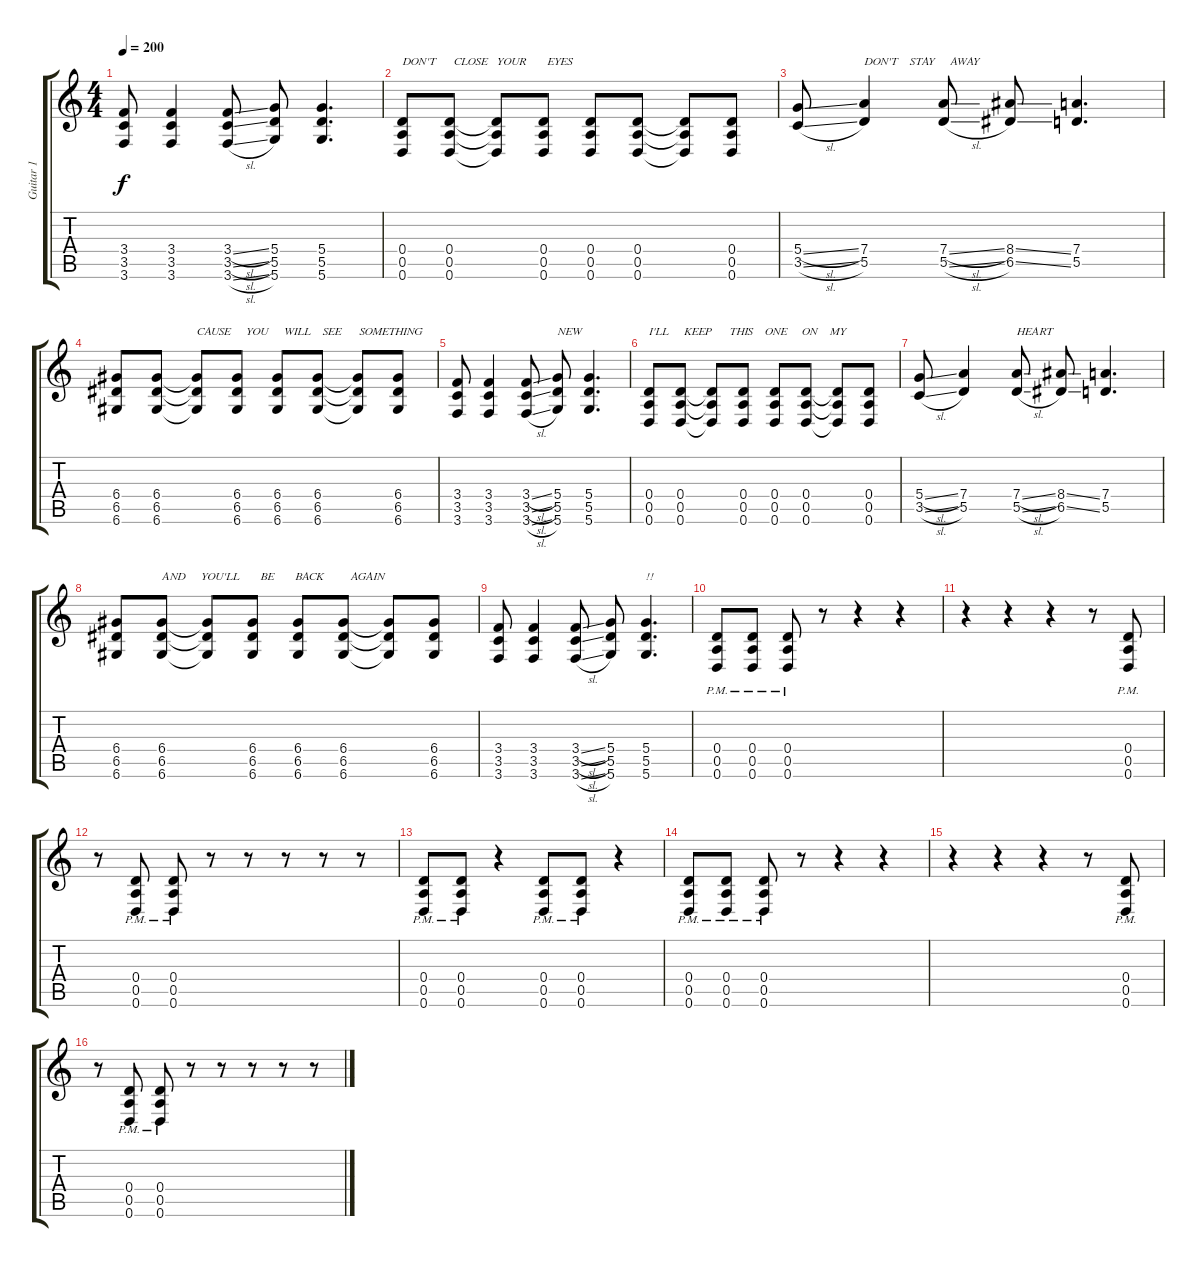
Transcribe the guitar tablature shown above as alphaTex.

\track ("Guitar 1" "Guitar 1") {instrument distortionguitar}
\staff {score tabs}
\tuning (E4 B3 G3 D3 A2 D2) {hide}
\ts (4 4)
\tempo 200
\clef g2
\ks c
(3.4 3.5 3.6).8{dy f} (3.4 3.5 3.6).4 (3.4{sl} 3.5{sl} 3.6{sl}).8 (5.4 5.5 5.6).8 (5.4 5.5 5.6).4{d} |
(0.4 0.5 0.6).8{txt "DON'T      CLOSE   YOUR       EYES"} (0.4 0.5 0.6).8 (0.4{t} 0.5{t} 0.6{t}).8 (0.4 0.5 0.6).8 (0.4 0.5 0.6).8 (0.4 0.5 0.6).8 (0.4{t} 0.5{t} 0.6{t}).8 (0.4 0.5 0.6).8 |
(5.4{sl} 3.5{sl}).8 (7.4 5.5).4{txt "DON'T    STAY     AWAY"} (7.4{sl} 5.5{sl}).8 (8.4{ss} 6.5{ss}).8 (7.4 5.5).4{d} |
(6.4 6.5 6.6).8 (6.4 6.5 6.6).8 (6.4{t} 6.5{t} 6.6{t}).8{txt "CAUSE     YOU     WILL    SEE      SOMETHING"} (6.4 6.5 6.6).8 (6.4 6.5 6.6).8 (6.4 6.5 6.6).8 (6.4{t} 6.5{t} 6.6{t}).8 (6.4 6.5 6.6).8 |
(3.4 3.5 3.6).8 (3.4 3.5 3.6).4 (3.4{sl} 3.5{sl} 3.6{sl}).8 (5.4 5.5 5.6).8{txt "NEW"} (5.4 5.5 5.6).4{d} |
(0.4 0.5 0.6).8{txt "I'LL     KEEP      THIS    ONE     ON    MY"} (0.4 0.5 0.6).8 (0.4{t} 0.5{t} 0.6{t}).8 (0.4 0.5 0.6).8 (0.4 0.5 0.6).8 (0.4 0.5 0.6).8 (0.4{t} 0.5{t} 0.6{t}).8 (0.4 0.5 0.6).8 |
(5.4{sl} 3.5{sl}).8 (7.4 5.5).4 (7.4{sl} 5.5{sl}).8{txt "HEART"} (8.4{ss} 6.5{ss}).8 (7.4 5.5).4{d} |
(6.4 6.5 6.6).8 (6.4 6.5 6.6).8{txt "AND     YOU'LL       BE       BACK         AGAIN  "} (6.4{t} 6.5{t} 6.6{t}).8 (6.4 6.5 6.6).8 (6.4 6.5 6.6).8 (6.4 6.5 6.6).8 (6.4{t} 6.5{t} 6.6{t}).8 (6.4 6.5 6.6).8 |
(3.4 3.5 3.6).8 (3.4 3.5 3.6).4 (3.4{sl} 3.5{sl} 3.6{sl}).8 (5.4 5.5 5.6).8 (5.4 5.5 5.6).4{d txt "!!"} |
(0.4{pm} 0.5{pm} 0.6{pm}).8{volume 16} (0.4{pm} 0.5{pm} 0.6{pm}).8 (0.4{pm} 0.5{pm} 0.6{pm}).8 r.8 r.4 r.4 |
r.4 r.4 r.4 r.8 (0.4{pm} 0.5{pm} 0.6{pm}).8 |
r.8 (0.4{pm} 0.5{pm} 0.6{pm}).8 (0.4{pm} 0.5{pm} 0.6{pm}).8 r.8 r.8 r.8 r.8 r.8 |
(0.4{pm} 0.5{pm} 0.6{pm}).8 (0.4{pm} 0.5{pm} 0.6{pm}).8 r.4 (0.4{pm} 0.5{pm} 0.6{pm}).8 (0.4{pm} 0.5{pm} 0.6{pm}).8 r.4 |
(0.4{pm} 0.5{pm} 0.6{pm}).8 (0.4{pm} 0.5{pm} 0.6{pm}).8 (0.4{pm} 0.5{pm} 0.6{pm}).8 r.8 r.4 r.4 |
r.4 r.4 r.4 r.8 (0.4{pm} 0.5{pm} 0.6{pm}).8 |
r.8 (0.4{pm} 0.5{pm} 0.6{pm}).8 (0.4{pm} 0.5{pm} 0.6{pm}).8 r.8 r.8 r.8 r.8 r.8
